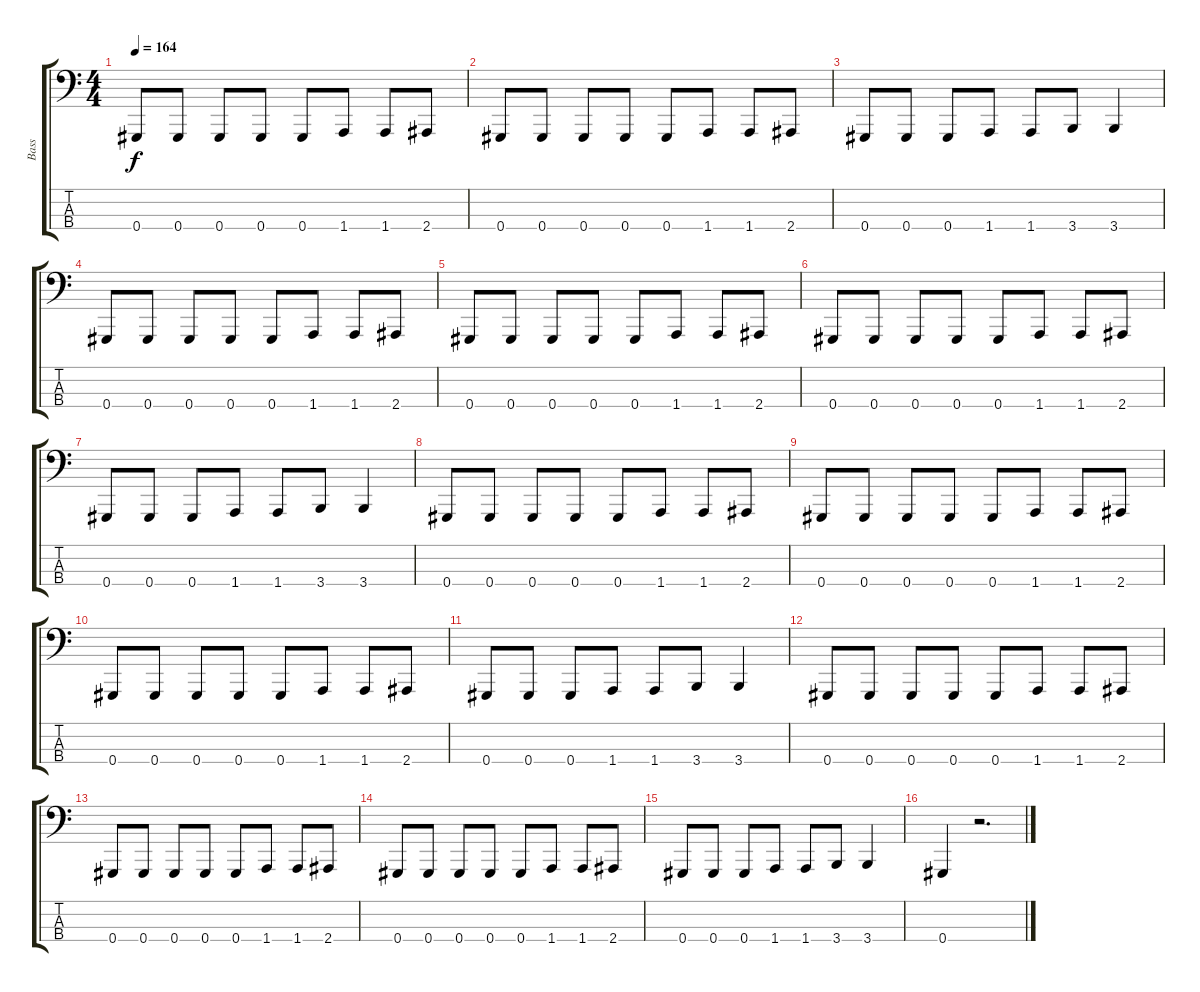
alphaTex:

\track ("Bass" "Bass") {instrument electricbassfinger}
\staff {score tabs}
\tuning (Db2 Ab1 Eb1 Ab0) {hide}
\ts (4 4)
\tempo 164
\clef f4
\ks c
0.4.8{dy f} 0.4.8 0.4.8 0.4.8 0.4.8 1.4.8 1.4.8 2.4.8 |
0.4.8 0.4.8 0.4.8 0.4.8 0.4.8 1.4.8 1.4.8 2.4.8 |
0.4.8 0.4.8 0.4.8 1.4.8 1.4.8 3.4.8 3.4.4 |
0.4.8 0.4.8 0.4.8 0.4.8 0.4.8 1.4.8 1.4.8 2.4.8 |
0.4.8 0.4.8 0.4.8 0.4.8 0.4.8 1.4.8 1.4.8 2.4.8 |
0.4.8 0.4.8 0.4.8 0.4.8 0.4.8 1.4.8 1.4.8 2.4.8 |
0.4.8 0.4.8 0.4.8 1.4.8 1.4.8 3.4.8 3.4.4 |
0.4.8 0.4.8 0.4.8 0.4.8 0.4.8 1.4.8 1.4.8 2.4.8 |
0.4.8 0.4.8 0.4.8 0.4.8 0.4.8 1.4.8 1.4.8 2.4.8 |
0.4.8 0.4.8 0.4.8 0.4.8 0.4.8 1.4.8 1.4.8 2.4.8 |
0.4.8 0.4.8 0.4.8 1.4.8 1.4.8 3.4.8 3.4.4 |
0.4.8 0.4.8 0.4.8 0.4.8 0.4.8 1.4.8 1.4.8 2.4.8 |
0.4.8 0.4.8 0.4.8 0.4.8 0.4.8 1.4.8 1.4.8 2.4.8 |
0.4.8 0.4.8 0.4.8 0.4.8 0.4.8 1.4.8 1.4.8 2.4.8 |
0.4.8 0.4.8 0.4.8 1.4.8 1.4.8 3.4.8 3.4.4 |
0.4.4 r.2{d}
